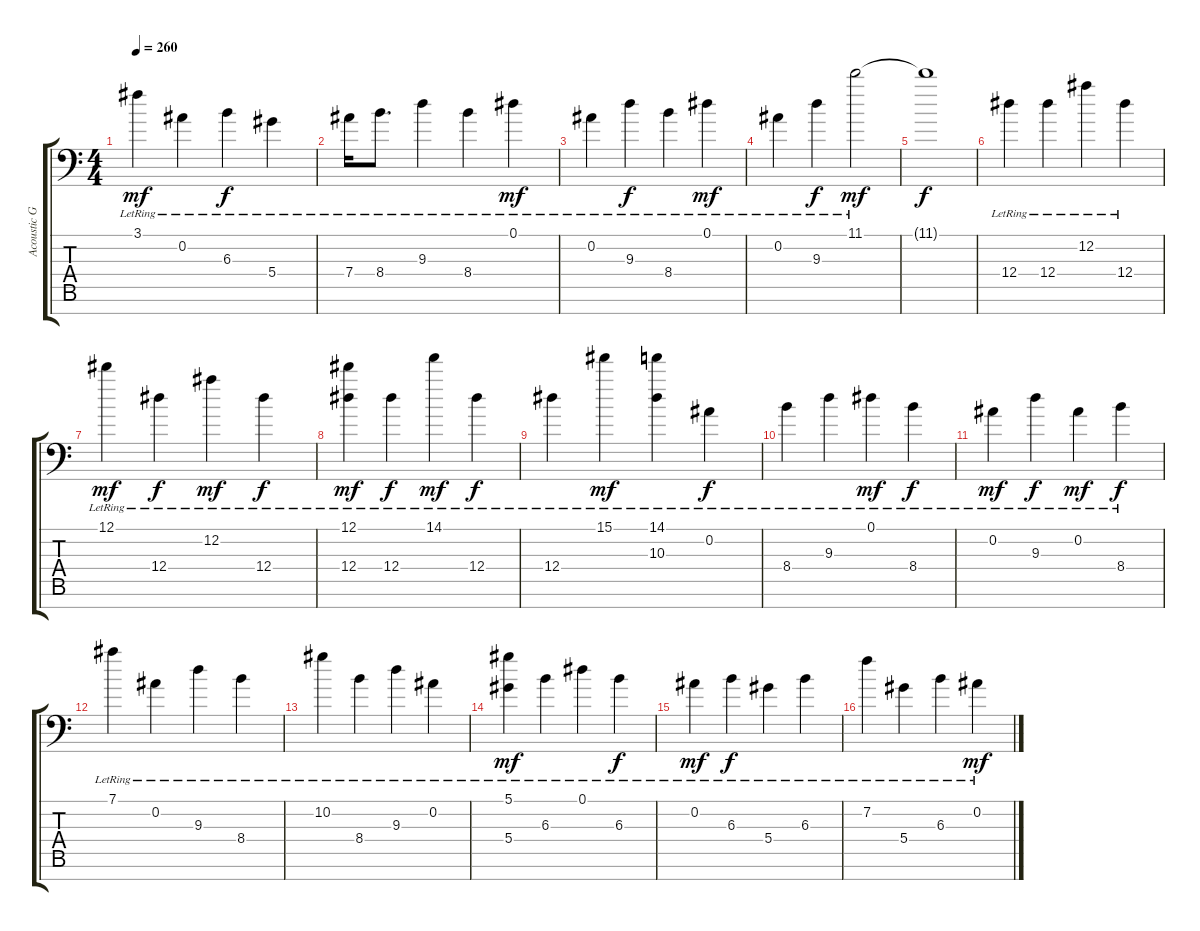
\track ("Acoustic Guitar" "Acoustic G") {instrument acousticguitarsteel}
\staff {score tabs}
\tuning (Eb4 Bb3 F3 Eb3 Bb2 F2 Bb1) {hide}
\ts (4 4)
\tempo 260
\clef f4
\ks c
3.1{lr}.4{dy mf} 0.2{lr}.4 6.3{lr}.4{dy f} 5.4{lr}.4 |
7.4{lr}.16 8.4{lr}.8{d} 9.3{lr}.4 8.4{lr}.4 0.1{lr}.4{dy mf} |
0.2{lr}.4 9.3{lr}.4{dy f} 8.4{lr}.4 0.1{lr}.4{dy mf} |
0.2{lr}.4 9.3{lr}.4{dy f} 11.1{lr}.2{dy mf} |
11.1{t}.1{dy f} |
12.4{lr}.4 12.4{lr}.4 12.2{lr}.4 12.4{lr}.4 |
12.1{lr}.4{dy mf} 12.4{lr}.4{dy f} 12.2{lr}.4{dy mf} 12.4{lr}.4{dy f} |
(12.1{lr} 12.4{lr}).4{dy mf} 12.4{lr}.4{dy f} 14.1{lr}.4{dy mf} 12.4{lr}.4{dy f} |
12.4{lr}.4 15.1{lr}.4{dy mf} (14.1{lr} 10.3{lr}).4 0.2{lr}.4{dy f} |
8.4{lr}.4 9.3{lr}.4 0.1{lr}.4{dy mf} 8.4{lr}.4{dy f} |
0.2{lr}.4{dy mf} 9.3{lr}.4{dy f} 0.2{lr}.4{dy mf} 8.4{lr}.4{dy f} |
7.1{lr}.4 0.2{lr}.4 9.3{lr}.4 8.4{lr}.4 |
10.2{lr}.4 8.4{lr}.4 9.3{lr}.4 0.2{lr}.4 |
(5.1{lr} 5.4{lr}).4{dy mf} 6.3{lr}.4 0.1{lr}.4 6.3{lr}.4{dy f} |
0.2{lr}.4{dy mf} 6.3{lr}.4{dy f} 5.4{lr}.4 6.3{lr}.4 |
7.2{lr}.4 5.4{lr}.4 6.3{lr}.4 0.2{lr}.4{dy mf}
